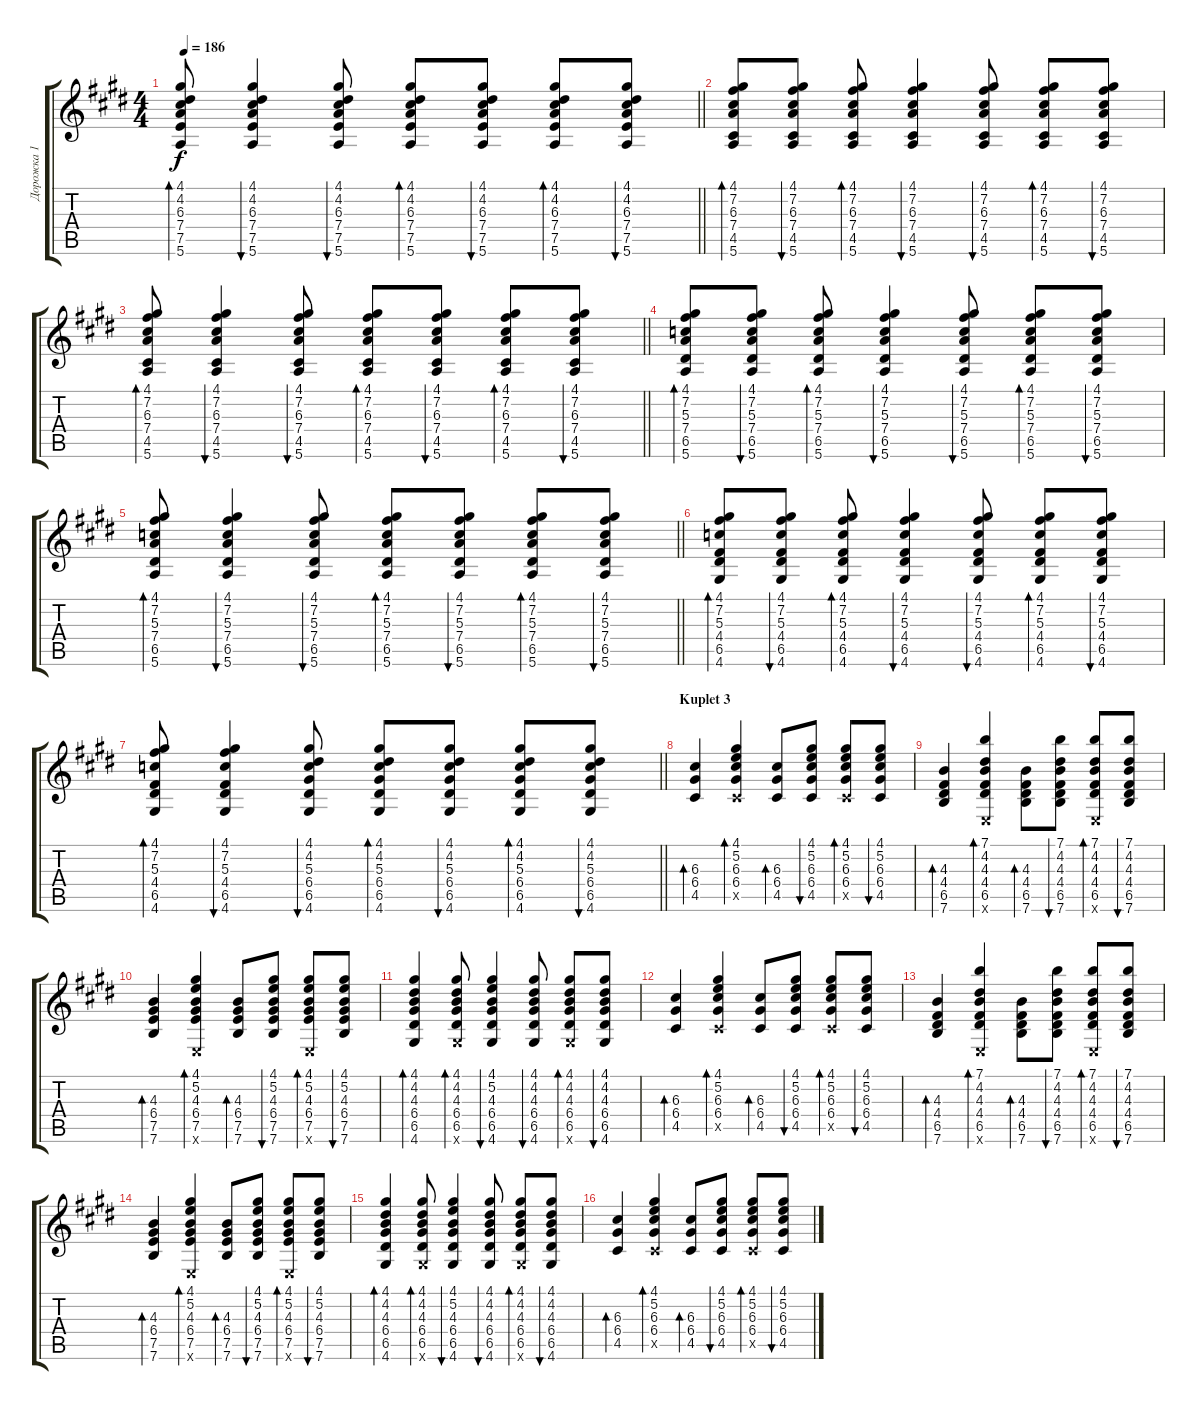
\track ("Дорожка 1" "Дорожка 1") {instrument acousticguitarsteel}
\staff {score tabs}
\tuning (E4 B3 G3 D3 A2 E2) {hide}
\ts (4 4)
\tempo 186
\clef g2
\barLineRight lightlight
\ks c#minor
(4.1 4.2 6.3 7.4 7.5 5.6).8{bd 60 dy f} (4.1 4.2 6.3 7.4 7.5 5.6).4{bu 60} (4.1 4.2 6.3 7.4 7.5 5.6).8{bu 60} (4.1 4.2 6.3 7.4 7.5 5.6).8{bd 60} (4.1 4.2 6.3 7.4 7.5 5.6).8{bu 60} (4.1 4.2 6.3 7.4 7.5 5.6).8{bd 60} (4.1 4.2 6.3 7.4 7.5 5.6).8{bu 60} |
(4.1 7.2 6.3 7.4 4.5 5.6).8{bd 60} (4.1 7.2 6.3 7.4 4.5 5.6).8{bu 60} (4.1 7.2 6.3 7.4 4.5 5.6).8{bd 60} (4.1 7.2 6.3 7.4 4.5 5.6).4{bu 60} (4.1 7.2 6.3 7.4 4.5 5.6).8{bu 60} (4.1 7.2 6.3 7.4 4.5 5.6).8{bd 60} (4.1 7.2 6.3 7.4 4.5 5.6).8{bu 60} |
\barLineRight lightlight
(4.1 7.2 6.3 7.4 4.5 5.6).8{bd 60} (4.1 7.2 6.3 7.4 4.5 5.6).4{bu 60} (4.1 7.2 6.3 7.4 4.5 5.6).8{bu 60} (4.1 7.2 6.3 7.4 4.5 5.6).8{bd 60} (4.1 7.2 6.3 7.4 4.5 5.6).8{bu 60} (4.1 7.2 6.3 7.4 4.5 5.6).8{bd 60} (4.1 7.2 6.3 7.4 4.5 5.6).8{bu 60} |
(4.1 7.2 5.3 7.4 6.5 5.6).8{bd 60} (4.1 7.2 5.3 7.4 6.5 5.6).8{bu 60} (4.1 7.2 5.3 7.4 6.5 5.6).8{bd 60} (4.1 7.2 5.3 7.4 6.5 5.6).4{bu 60} (4.1 7.2 5.3 7.4 6.5 5.6).8{bu 60} (4.1 7.2 5.3 7.4 6.5 5.6).8{bd 60} (4.1 7.2 5.3 7.4 6.5 5.6).8{bu 60} |
\barLineRight lightlight
(4.1 7.2 5.3 7.4 6.5 5.6).8{bd 60} (4.1 7.2 5.3 7.4 6.5 5.6).4{bu 60} (4.1 7.2 5.3 7.4 6.5 5.6).8{bu 60} (4.1 7.2 5.3 7.4 6.5 5.6).8{bd 60} (4.1 7.2 5.3 7.4 6.5 5.6).8{bu 60} (4.1 7.2 5.3 7.4 6.5 5.6).8{bd 60} (4.1 7.2 5.3 7.4 6.5 5.6).8{bu 60} |
(4.1 7.2 5.3 4.4 6.5 4.6).8{bd 60} (4.1 7.2 5.3 4.4 6.5 4.6).8{bu 60} (4.1 7.2 5.3 4.4 6.5 4.6).8{bd 60} (4.1 7.2 5.3 4.4 6.5 4.6).4{bu 60} (4.1 7.2 5.3 4.4 6.5 4.6).8{bu 60} (4.1 7.2 5.3 4.4 6.5 4.6).8{bd 60} (4.1 7.2 5.3 4.4 6.5 4.6).8{bu 60} |
\barLineRight lightlight
(4.1 7.2 5.3 4.4 6.5 4.6).8{bd 60} (4.1 7.2 5.3 4.4 6.5 4.6).4{bu 60} (4.1 4.2 5.3 6.4 6.5 4.6).8{bu 60} (4.1 4.2 5.3 6.4 6.5 4.6).8{bd 60} (4.1 4.2 5.3 6.4 6.5 4.6).8{bu 60} (4.1 4.2 5.3 6.4 6.5 4.6).8{bd 60} (4.1 4.2 5.3 6.4 6.5 4.6).8{bu 60} |
\section ("" "Kuplet 3")
(6.3 6.4 4.5).4{bd 60} (4.1 5.2 6.3 6.4 4.5{x}).4{bd 60} (6.3 6.4 4.5).8{bd 60} (4.1 5.2 6.3 6.4 4.5).8{bu 60} (4.1 5.2 6.3 6.4 4.5{x}).8{bd 60} (4.1 5.2 6.3 6.4 4.5).8{bu 60} |
(4.3 4.4 6.5 7.6).4{bd 60} (7.1 4.2 4.3 4.4 6.5 0.6{x}).4{bd 60} (4.3 4.4 6.5 7.6).8{bd 60} (7.1 4.2 4.3 4.4 6.5 7.6).8{bu 60} (7.1 4.2 4.3 4.4 6.5 0.6{x}).8{bd 60} (7.1 4.2 4.3 4.4 6.5 7.6).8{bu 60} |
(4.3 6.4 7.5 7.6).4{bd 60} (4.1 5.2 4.3 6.4 7.5 0.6{x}).4{bd 60} (4.3 6.4 7.5 7.6).8{bd 60} (4.1 5.2 4.3 6.4 7.5 7.6).8{bu 60} (4.1 5.2 4.3 6.4 7.5 0.6{x}).8{bd 60} (4.1 5.2 4.3 6.4 7.5 7.6).8{bu 60} |
(4.1 4.2 4.3 6.4 6.5 4.6).4{bd 60} (4.1 4.2 4.3 6.4 6.5 4.6{x}).8{bd 60} (4.1 5.2 4.3 6.4 6.5 4.6).4{bu 60} (4.1 4.2 4.3 6.4 6.5 4.6).8{bu 60} (4.1 4.2 4.3 6.4 6.5 4.6{x}).8{bd 60} (4.1 4.2 4.3 6.4 6.5 4.6).8{bu 60} |
(6.3 6.4 4.5).4{bd 60} (4.1 5.2 6.3 6.4 4.5{x}).4{bd 60} (6.3 6.4 4.5).8{bd 60} (4.1 5.2 6.3 6.4 4.5).8{bu 60} (4.1 5.2 6.3 6.4 4.5{x}).8{bd 60} (4.1 5.2 6.3 6.4 4.5).8{bu 60} |
(4.3 4.4 6.5 7.6).4{bd 60} (7.1 4.2 4.3 4.4 6.5 0.6{x}).4{bd 60} (4.3 4.4 6.5 7.6).8{bd 60} (7.1 4.2 4.3 4.4 6.5 7.6).8{bu 60} (7.1 4.2 4.3 4.4 6.5 0.6{x}).8{bd 60} (7.1 4.2 4.3 4.4 6.5 7.6).8{bu 60} |
(4.3 6.4 7.5 7.6).4{bd 60} (4.1 5.2 4.3 6.4 7.5 0.6{x}).4{bd 60} (4.3 6.4 7.5 7.6).8{bd 60} (4.1 5.2 4.3 6.4 7.5 7.6).8{bu 60} (4.1 5.2 4.3 6.4 7.5 0.6{x}).8{bd 60} (4.1 5.2 4.3 6.4 7.5 7.6).8{bu 60} |
(4.1 4.2 4.3 6.4 6.5 4.6).4{bd 60} (4.1 4.2 4.3 6.4 6.5 4.6{x}).8{bd 60} (4.1 5.2 4.3 6.4 6.5 4.6).4{bu 60} (4.1 4.2 4.3 6.4 6.5 4.6).8{bu 60} (4.1 4.2 4.3 6.4 6.5 4.6{x}).8{bd 60} (4.1 4.2 4.3 6.4 6.5 4.6).8{bu 60} |
(6.3 6.4 4.5).4{bd 60} (4.1 5.2 6.3 6.4 4.5{x}).4{bd 60} (6.3 6.4 4.5).8{bd 60} (4.1 5.2 6.3 6.4 4.5).8{bu 60} (4.1 5.2 6.3 6.4 4.5{x}).8{bd 60} (4.1 5.2 6.3 6.4 4.5).8{bu 60}
